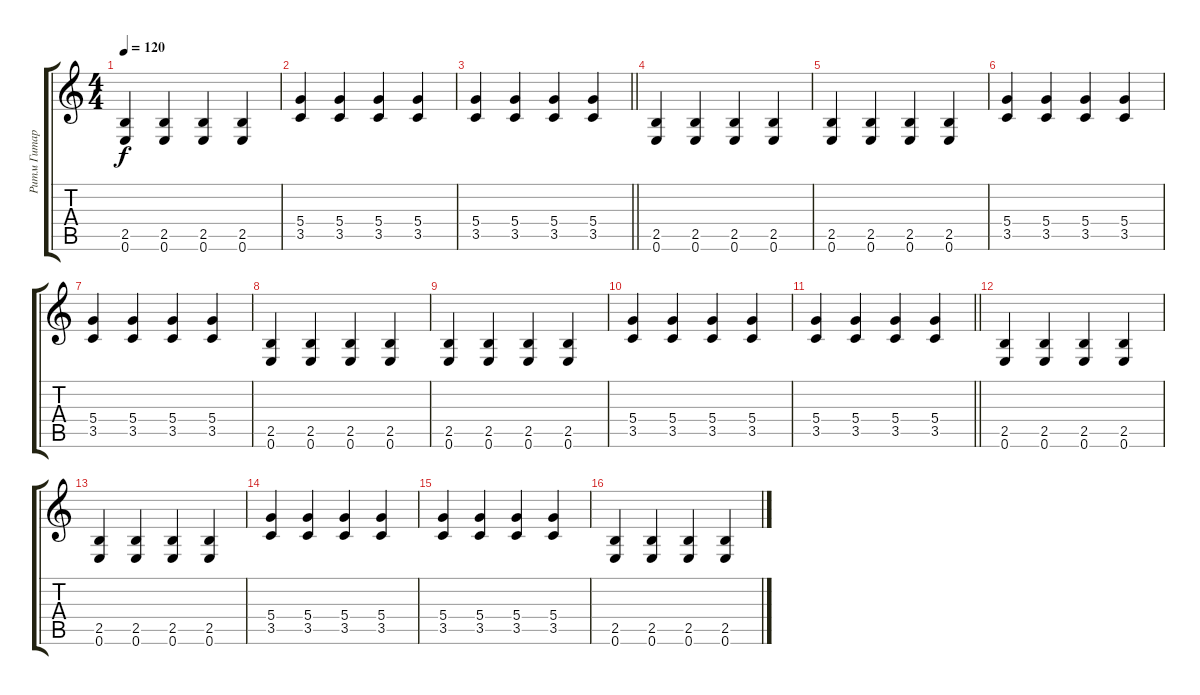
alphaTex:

\track ("Ритм Гитара" "Ритм Гитар") {instrument distortionguitar}
\staff {score tabs}
\tuning (E4 B3 G3 D3 A2 E2) {hide}
\ts (4 4)
\tempo 120
\clef g2
\ks c
(2.5 0.6).4{dy f} (2.5 0.6).4 (2.5 0.6).4 (2.5 0.6).4 |
(5.4 3.5).4 (5.4 3.5).4 (5.4 3.5).4 (5.4 3.5).4 |
\barLineRight lightlight
(5.4 3.5).4 (5.4 3.5).4 (5.4 3.5).4 (5.4 3.5).4 |
\section ("" "")
(2.5 0.6).4 (2.5 0.6).4 (2.5 0.6).4 (2.5 0.6).4 |
(2.5 0.6).4 (2.5 0.6).4 (2.5 0.6).4 (2.5 0.6).4 |
(5.4 3.5).4 (5.4 3.5).4 (5.4 3.5).4 (5.4 3.5).4 |
(5.4 3.5).4 (5.4 3.5).4 (5.4 3.5).4 (5.4 3.5).4 |
(2.5 0.6).4 (2.5 0.6).4 (2.5 0.6).4 (2.5 0.6).4 |
(2.5 0.6).4 (2.5 0.6).4 (2.5 0.6).4 (2.5 0.6).4 |
(5.4 3.5).4 (5.4 3.5).4 (5.4 3.5).4 (5.4 3.5).4 |
\barLineRight lightlight
(5.4 3.5).4 (5.4 3.5).4 (5.4 3.5).4 (5.4 3.5).4 |
(2.5 0.6).4 (2.5 0.6).4 (2.5 0.6).4 (2.5 0.6).4 |
(2.5 0.6).4 (2.5 0.6).4 (2.5 0.6).4 (2.5 0.6).4 |
(5.4 3.5).4 (5.4 3.5).4 (5.4 3.5).4 (5.4 3.5).4 |
(5.4 3.5).4 (5.4 3.5).4 (5.4 3.5).4 (5.4 3.5).4 |
(2.5 0.6).4 (2.5 0.6).4 (2.5 0.6).4 (2.5 0.6).4
